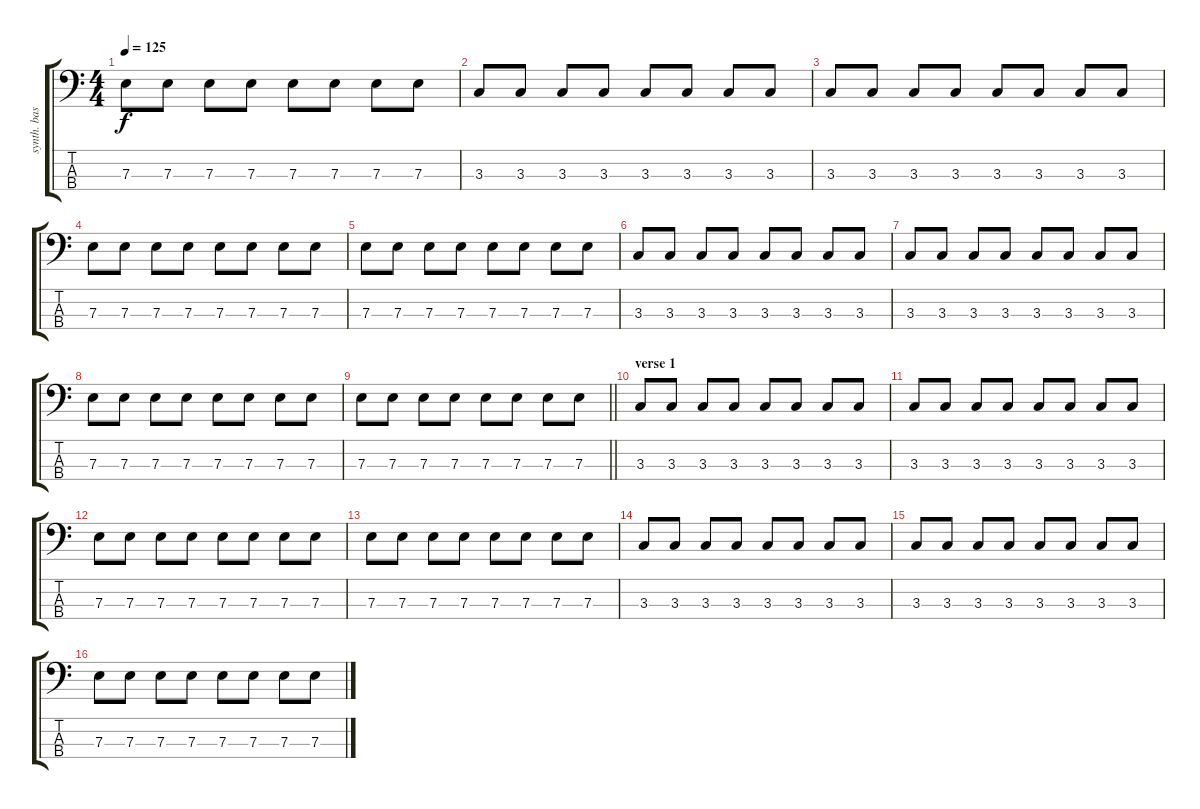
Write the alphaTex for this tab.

\track ("synth. bass" "synth. bas") {instrument fretlessbass}
\staff {score tabs}
\tuning (G2 D2 A1 E1) {hide}
\ts (4 4)
\tempo 125
\clef f4
\ks c
7.3.8{dy f} 7.3.8 7.3.8 7.3.8 7.3.8 7.3.8 7.3.8 7.3.8 |
3.3.8 3.3.8 3.3.8 3.3.8 3.3.8 3.3.8 3.3.8 3.3.8 |
3.3.8 3.3.8 3.3.8 3.3.8 3.3.8 3.3.8 3.3.8 3.3.8 |
7.3.8 7.3.8 7.3.8 7.3.8 7.3.8 7.3.8 7.3.8 7.3.8 |
7.3.8 7.3.8 7.3.8 7.3.8 7.3.8 7.3.8 7.3.8 7.3.8 |
3.3.8 3.3.8 3.3.8 3.3.8 3.3.8 3.3.8 3.3.8 3.3.8 |
3.3.8 3.3.8 3.3.8 3.3.8 3.3.8 3.3.8 3.3.8 3.3.8 |
7.3.8 7.3.8 7.3.8 7.3.8 7.3.8 7.3.8 7.3.8 7.3.8 |
\barLineRight lightlight
7.3.8 7.3.8 7.3.8 7.3.8 7.3.8 7.3.8 7.3.8 7.3.8 |
\section ("" "verse 1")
3.3.8 3.3.8 3.3.8 3.3.8 3.3.8 3.3.8 3.3.8 3.3.8 |
3.3.8 3.3.8 3.3.8 3.3.8 3.3.8 3.3.8 3.3.8 3.3.8 |
7.3.8 7.3.8 7.3.8 7.3.8 7.3.8 7.3.8 7.3.8 7.3.8 |
7.3.8 7.3.8 7.3.8 7.3.8 7.3.8 7.3.8 7.3.8 7.3.8 |
3.3.8 3.3.8 3.3.8 3.3.8 3.3.8 3.3.8 3.3.8 3.3.8 |
3.3.8 3.3.8 3.3.8 3.3.8 3.3.8 3.3.8 3.3.8 3.3.8 |
7.3.8 7.3.8 7.3.8 7.3.8 7.3.8 7.3.8 7.3.8 7.3.8
